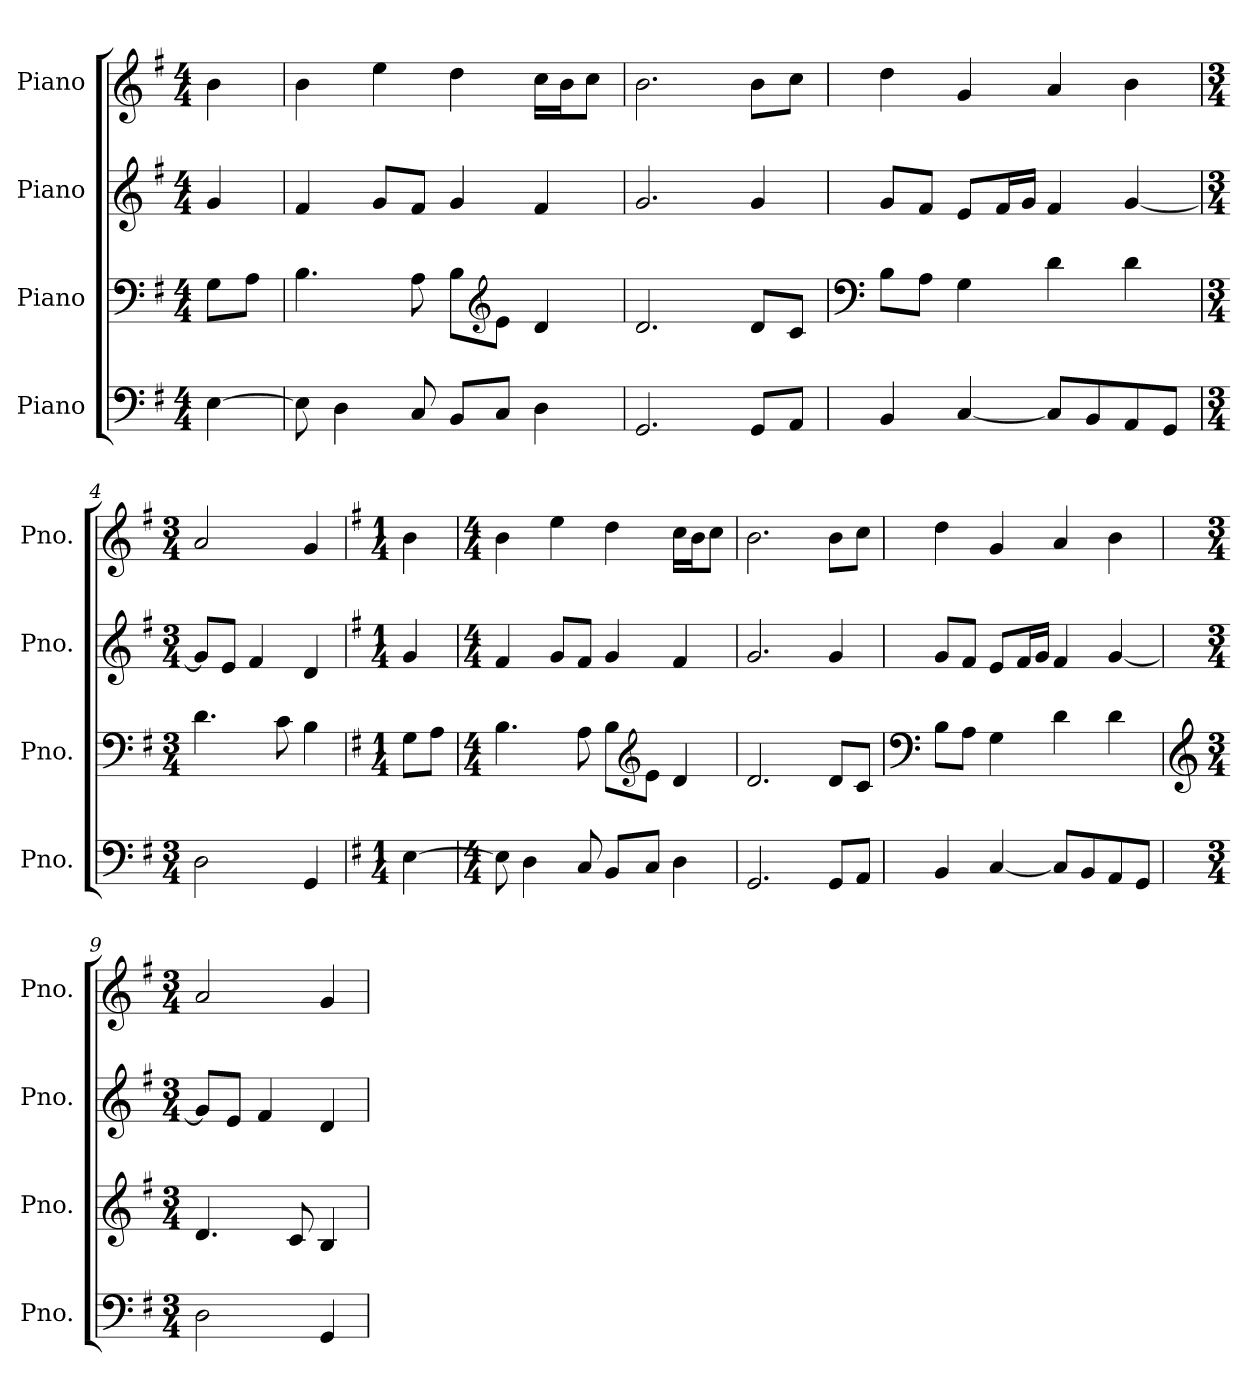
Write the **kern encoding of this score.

**kern	**kern	**kern	**kern
*part4	*part3	*part2	*part1
*staff4	*staff3	*staff2	*staff1
*I"Piano	*I"Piano	*I"Piano	*I"Piano
*I'Pno.	*I'Pno.	*I'Pno.	*I'Pno.
*clefF4	*clefF4	*clefG2	*clefG2
*k[f#]	*k[f#]	*k[f#]	*k[f#]
*M4/4	*M4/4	*M4/4	*M4/4
*MM120	*MM120	*MM120	*MM120
=	=	=	=
[4E\	8G\L	4g/	4b\
.	8A\J	.	.
=1	=1	=1	=1
8E\]	4.B\	4f#/	4b\
4D\	.	.	.
.	.	8g/L	4ee\
8C/	8A\	8f#/J	.
8BB/L	8B\L	4g/	4dd\
*	*clefG2	*	*
8C/J	8e\J	.	.
4D\	4d/	4f#/	16cc\LL
.	.	.	16b\J
.	.	.	8cc\J
=2	=2	=2	=2
2.GG/	2.d/	2.g/	2.b\
8GG/L	8d/L	4g/	8b\L
8AA/J	8c/J	.	8cc\J
=3	=3	=3	=3
*	*clefF4	*	*
4BB/	8B\L	8g/L	4dd\
.	8A\J	8f#/J	.
[4C/	4G\	8e/L	4g/
.	.	16f#/L	.
.	.	16g/JJ	.
8C/L]	4d\	4f#/	4a/
8BB/	.	.	.
8AA/	4d\	[4g/	4b\
8GG/J	.	.	.
=4	=4	=4	=4
*M3/4	*M3/4	*M3/4	*M3/4
2D\	4.d\	8g/L]	2a/
.	.	8e/J	.
.	.	4f#/	.
.	8c\	.	.
4GG/	4B\	4d/	4g/
=5	=5	=5	=5
*k[f#]	*k[f#]	*k[f#]	*k[f#]
*M1/4	*M1/4	*M1/4	*M1/4
[4E\	8G\L	4g/	4b\
.	8A\J	.	.
!!LO:LB:g=z
=6	=6	=6	=6
*M4/4	*M4/4	*M4/4	*M4/4
8E\]	4.B\	4f#/	4b\
4D\	.	.	.
.	.	8g/L	4ee\
8C/	8A\	8f#/J	.
8BB/L	8B\L	4g/	4dd\
*	*clefG2	*	*
8C/J	8e\J	.	.
4D\	4d/	4f#/	16cc\LL
.	.	.	16b\J
.	.	.	8cc\J
=7	=7	=7	=7
2.GG/	2.d/	2.g/	2.b\
8GG/L	8d/L	4g/	8b\L
8AA/J	8c/J	.	8cc\J
=8	=8	=8	=8
*	*clefF4	*	*
4BB/	8B\L	8g/L	4dd\
.	8A\J	8f#/J	.
[4C/	4G\	8e/L	4g/
.	.	16f#/L	.
.	.	16g/JJ	.
8C/L]	4d\	4f#/	4a/
8BB/	.	.	.
8AA/	4d\	[4g/	4b\
8GG/J	.	.	.
=9	=9	=9	=9
*	*clefG2	*	*
*M3/4	*M3/4	*M3/4	*M3/4
2D\	4.d/	8g/L]	2a/
.	.	8e/J	.
.	.	4f#/	.
.	8c/	.	.
4GG/	4B/	4d/	4g/
=	=	=	=
*-	*-	*-	*-
